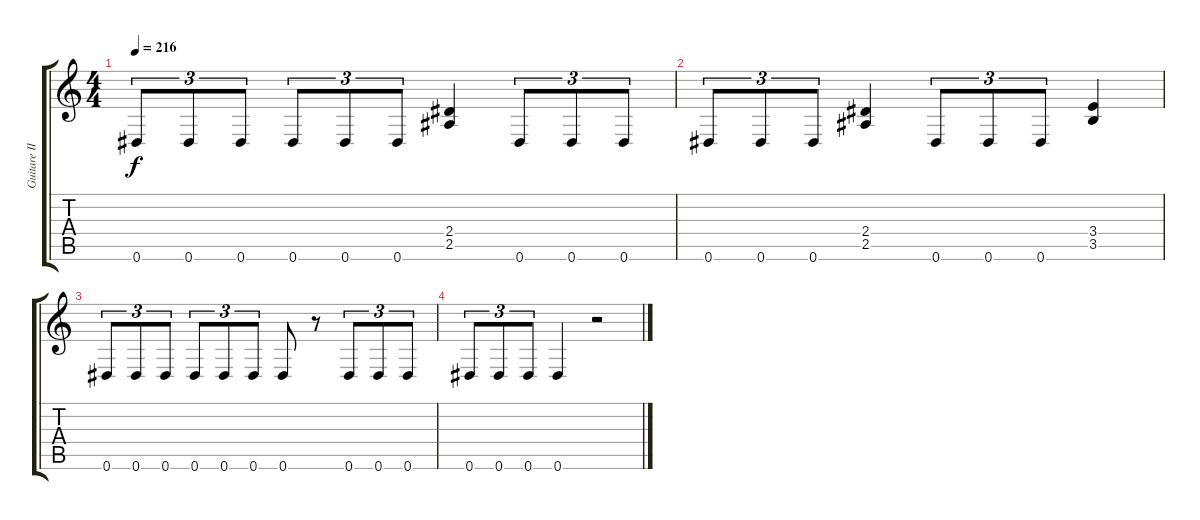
\track ("Guitare III ( Kirk )" "Guitare II") {instrument electricguitarclean}
\staff {score tabs}
\tuning (Eb4 Bb3 Gb3 Db3 Ab2 Eb2) {hide}
\ts (4 4)
\tempo 216
\clef g2
\ks c
0.6.8{tu (3 2) dy f} 0.6.8{tu (3 2)} 0.6.8{tu (3 2)} 0.6.8{tu (3 2)} 0.6.8{tu (3 2)} 0.6.8{tu (3 2)} (2.4 2.5).4 0.6.8{tu (3 2)} 0.6.8{tu (3 2)} 0.6.8{tu (3 2)} |
0.6.8{tu (3 2)} 0.6.8{tu (3 2)} 0.6.8{tu (3 2)} (2.4 2.5).4 0.6.8{tu (3 2)} 0.6.8{tu (3 2)} 0.6.8{tu (3 2)} (3.4 3.5).4 |
0.6.8{tu (3 2)} 0.6.8{tu (3 2)} 0.6.8{tu (3 2)} 0.6.8{tu (3 2)} 0.6.8{tu (3 2)} 0.6.8{tu (3 2)} 0.6.8 r.8 0.6.8{tu (3 2)} 0.6.8{tu (3 2)} 0.6.8{tu (3 2)} |
0.6.8{tu (3 2)} 0.6.8{tu (3 2)} 0.6.8{tu (3 2)} 0.6.4 r.2
